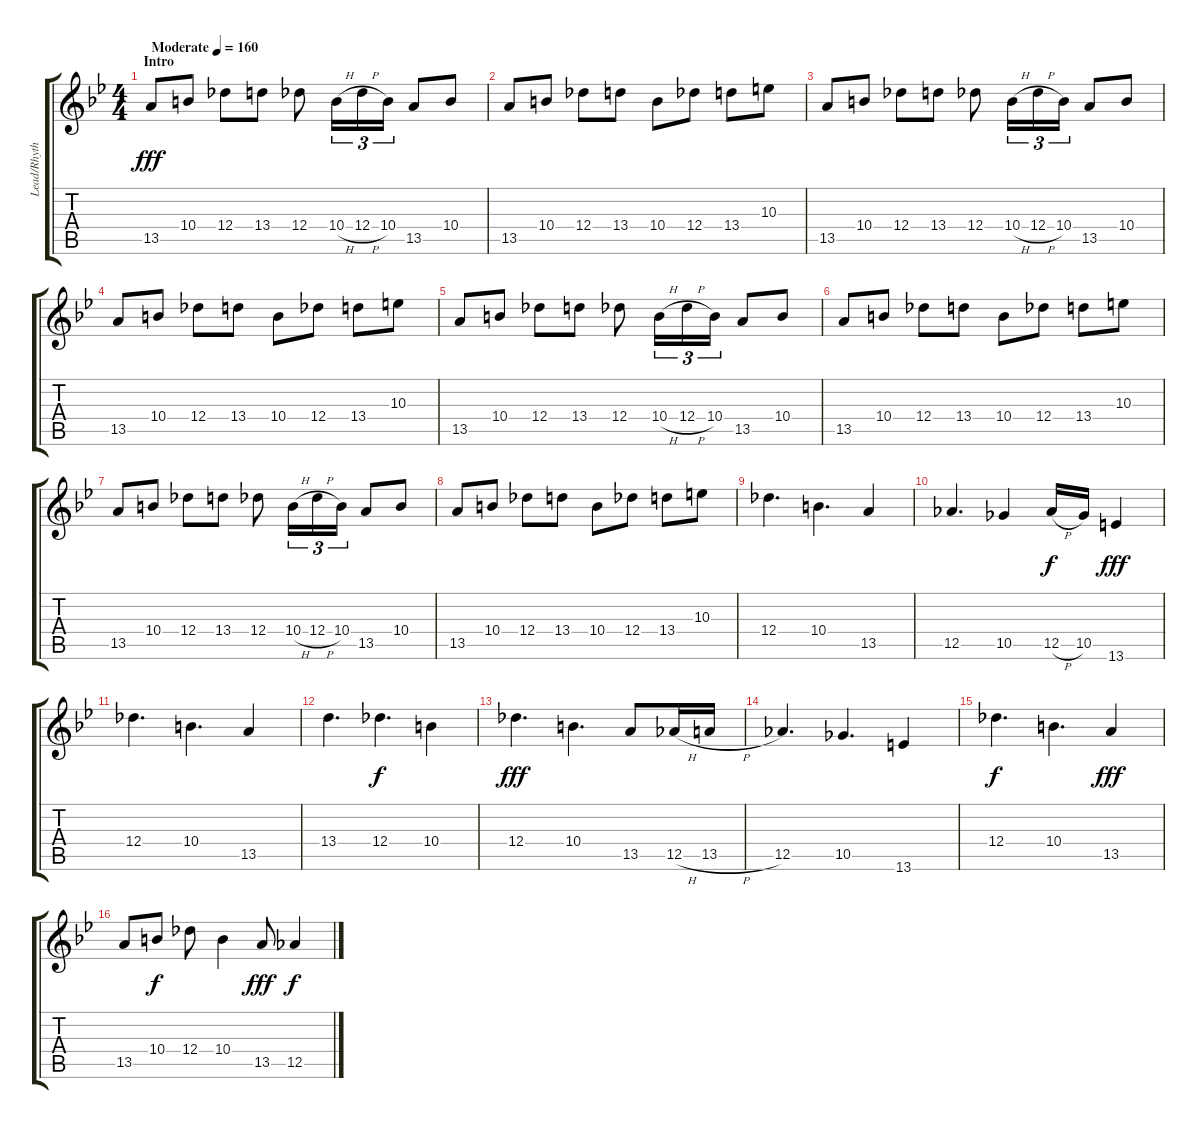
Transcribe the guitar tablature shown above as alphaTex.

\track ("Lead/Rhythm Left" "Lead/Rhyth") {instrument distortionguitar}
\staff {score tabs}
\tuning (Eb4 Bb3 Gb3 Db3 Ab2 Eb2) {hide}
\ts (4 4)
\section ("" "Intro")
\tempo (160 "Moderate")
\clef g2
\ks bb
13.5.8{dy fff instrument distortionguitar} 10.4.8 12.4.8 13.4.8 12.4.8 10.4{h}.16{tu (3 2)} 12.4{h}.16{tu (3 2)} 10.4.16{tu (3 2)} 13.5.8 10.4.8 |
13.5.8 10.4.8 12.4.8 13.4.8 10.4.8 12.4.8 13.4.8 10.3.8 |
13.5.8 10.4.8 12.4.8 13.4.8 12.4.8 10.4{h}.16{tu (3 2)} 12.4{h}.16{tu (3 2)} 10.4.16{tu (3 2)} 13.5.8 10.4.8 |
13.5.8 10.4.8 12.4.8 13.4.8 10.4.8 12.4.8 13.4.8 10.3.8 |
13.5.8 10.4.8 12.4.8 13.4.8 12.4.8 10.4{h}.16{tu (3 2)} 12.4{h}.16{tu (3 2)} 10.4.16{tu (3 2)} 13.5.8 10.4.8 |
13.5.8 10.4.8 12.4.8 13.4.8 10.4.8 12.4.8 13.4.8 10.3.8 |
13.5.8 10.4.8 12.4.8 13.4.8 12.4.8 10.4{h}.16{tu (3 2)} 12.4{h}.16{tu (3 2)} 10.4.16{tu (3 2)} 13.5.8 10.4.8 |
13.5.8 10.4.8 12.4.8 13.4.8 10.4.8 12.4.8 13.4.8 10.3.8 |
12.4.4{d} 10.4.4{d} 13.5.4 |
12.5.4{d} 10.5.4 12.5{h}.16{dy f} 10.5.16 13.6.4{dy fff} |
12.4.4{d} 10.4.4{d} 13.5.4 |
13.4.4{d} 12.4.4{d dy f} 10.4.4 |
12.4.4{d dy fff} 10.4.4{d} 13.5.8 12.5{h}.16 13.5{h}.16 |
12.5.4{d} 10.5.4{d} 13.6.4 |
12.4.4{d dy f} 10.4.4{d} 13.5.4{dy fff} |
13.5.8 10.4.8{dy f} 12.4.8 10.4.4 13.5.8{dy fff} 12.5.4{dy f}
